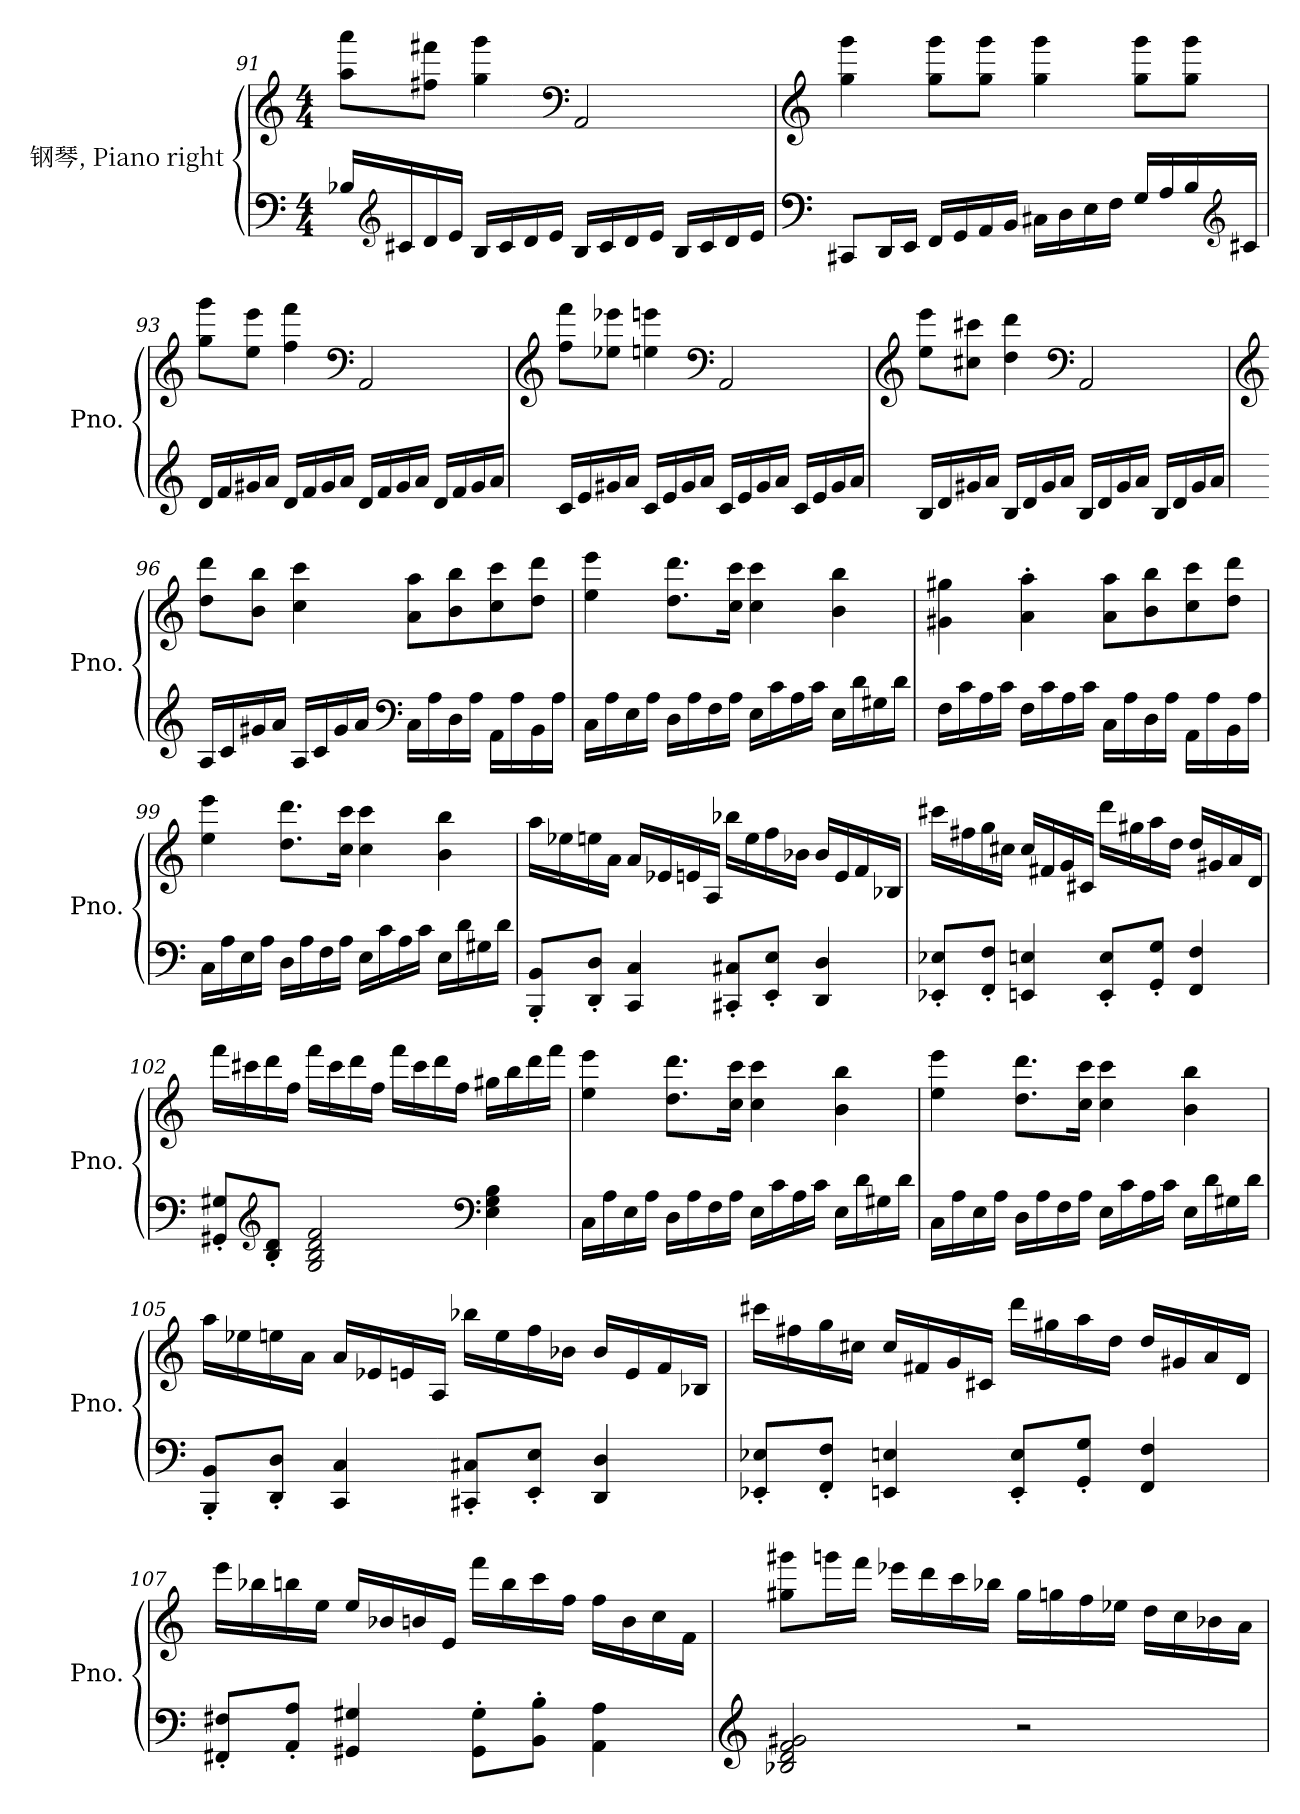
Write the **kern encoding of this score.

**kern	**kern
*part1	*part1
*staff2	*staff1
*I"钢琴, Piano right	*
*I'Pno.	*
!!LO:LB:g=z
*clefF4	*clefG2
*k[]	*k[]
*M4/4	*M4/4
*MM152	*MM152
=91	=91
16B-X/LL	8aa\ 8aaa\L
*clefG2	*
16c#X/	.
*	*MM144
16d/	8ff#X\ 8fff#X\J
16e/JJ	.
*	*MM146
16B-/LL	4gg\ 4ggg\
16c#/	.
16d/	.
16e/JJ	.
*	*clefF4
*	*MM146
16B-/LL	2AA/
16c#/	.
16d/	.
16e/JJ	.
16B-/LL	.
16c#/	.
16d/	.
16e/JJ	.
=92	=92
*clefF4	*clefG2
*	*MM147
8CC#X/L	4gg\ 4ggg\
16DD/L	.
16EE/JJ	.
16FF/LL	8gg\ 8ggg\L
16GG/	.
16AA/	8gg\ 8ggg\J
16BB/JJ	.
16C#X\LL	4gg\ 4ggg\
16D\	.
16E\	.
16F\JJ	.
16G/LL	8gg\ 8ggg\L
16A/	.
16B/	8gg\ 8ggg\J
*clefG2	*
16c#X/JJ	.
!!LO:LB:g=z
=93	=93
*	*MM152
16d/LL	8gg\ 8ggg\L
16f/	.
*	*MM144
16g#X/	8ee\ 8eee\J
16a/JJ	.
*	*MM146
16d/LL	4ff\ 4fff\
16f/	.
16g#/	.
16a/JJ	.
*	*clefF4
*	*MM146
16d/LL	2AA/
16f/	.
16g#/	.
16a/JJ	.
16d/LL	.
16f/	.
16g#/	.
16a/JJ	.
=94	=94
*	*clefG2
*	*MM152
16c/LL	8ff\ 8fff\L
16e/	.
*	*MM144
16g#X/	8ee-X\ 8eee-X\J
16a/JJ	.
*	*MM146
16c/LL	4een\ 4eeen\
16e/	.
16g#/	.
16a/JJ	.
*	*clefF4
*	*MM146
16c/LL	2AA/
16e/	.
16g#/	.
16a/JJ	.
16c/LL	.
16e/	.
16g#/	.
16a/JJ	.
!!LO:PB:g=z
=95	=95
*	*clefG2
*	*MM151
16B/LL	8ee\ 8eee\L
16d/	.
*	*MM141
16g#X/	8cc#X\ 8ccc#X\J
16a/JJ	.
*	*MM144
16B/LL	4dd\ 4ddd\
16d/	.
16g#/	.
16a/JJ	.
*	*clefF4
*	*MM146
16B/LL	2AA/
16d/	.
16g#/	.
16a/JJ	.
16B/LL	.
16d/	.
16g#/	.
16a/JJ	.
=96	=96
*	*clefG2
*	*MM147
16A/LL	8dd\ 8ddd\L
16c/	.
*	*MM135
16g#X/	8b\ 8bb\J
16a/JJ	.
*	*MM141
16A/LL	4cc\ 4ccc\
16c/	.
16g#/	.
16a/JJ	.
*clefF4	*
16C\LL	8a\ 8aa\L
16A\	.
16D\	8b\ 8bb\
16A\JJ	.
16AA\LL	8cc\ 8ccc\
16A\	.
16BB\	8dd\ 8ddd\J
16A\JJ	.
!!LO:LB:g=z
=97	=97
16C\LL	4ee\ 4eee\
16A\	.
16E\	.
16A\JJ	.
*	*MM137
16D\LL	8.dd\ 8.ddd\L
16A\	.
16F\	.
*	*MM135
16A\JJ	16cc\ 16ccc\Jk
16E\LL	4cc\ 4ccc\
16c\	.
16A\	.
16c\JJ	.
16E\LL	4b\ 4bb\
16d\	.
16G#X\	.
16d\JJ	.
=98	=98
*	*MM134
16F\LL	4g#X\ 4gg#X\
16c\	.
16A\	.
16c\JJ	.
16F\LL	4a\' 4aa\'
16c\	.
16A\	.
16c\JJ	.
*	*MM133
16C\LL	8a\ 8aa\L
16A\	.
16D\	8b\ 8bb\
16A\JJ	.
16AA\LL	8cc\ 8ccc\
16A\	.
16BB\	8dd\ 8ddd\J
16A\JJ	.
!!LO:LB:g=z
=99	=99
16C\LL	4ee\ 4eee\
16A\	.
16E\	.
16A\JJ	.
*	*MM131
16D\LL	8.dd\ 8.ddd\L
16A\	.
16F\	.
16A\JJ	16cc\ 16ccc\Jk
16E\LL	4cc\ 4ccc\
16c\	.
16A\	.
16c\JJ	.
16E\LL	4b\ 4bb\
16d\	.
16G#X\	.
16d\JJ	.
=100	=100
*	*MM131
8BBB/' 8BB/'L	16aa\LL
.	16ee-X\
*	*MM138
8DD/' 8D/'J	16een\
.	16a\JJ
*	*MM135
4CC/ 4C/	16a/LL
.	16e-X/
.	16en/
.	16A/JJ
*	*MM133
8CC#X/' 8C#X/'L	16bb-X\LL
.	16ee\
*	*MM138
8EE/' 8E/'J	16ff\
.	16b-X\JJ
*	*MM136
4DD/ 4D/	16b-/LL
.	16e/
.	16f/
.	16B-X/JJ
!!LO:LB:g=z
=101	=101
8EE-X/' 8E-X/'L	16ccc#X\LL
.	16ff#X\
*	*MM140
8FF/' 8F/'J	16gg\
.	16cc#X\JJ
*	*MM135
4EEn/ 4En/	16cc#/LL
.	16f#X/
.	16g/
.	16c#X/JJ
*	*MM137
8EE/' 8E/'L	16ddd\LL
.	16gg#X\
*	*MM143
8GG/' 8G/'J	16aa\
.	16dd\JJ
*	*MM134
4FF/ 4F/	16dd/LL
.	16g#X/
.	16a/
.	16d/JJ
=102	=102
*	*MM137
8GG#X/' 8G#X/'L	16fff\LL
.	16ccc#X\
*clefG2	*
*	*MM129
8B/' 8d/'J	16ddd\
.	16ff\JJ
*	*MM133
2G#/ 2B/ 2d/ 2f/	16fff\LL
.	16ccc#\
.	16ddd\
.	16ff\JJ
.	16fff\LL
.	16ccc#\
.	16ddd\
*	*MM117
.	16ff\JJ
*clefF4	*
*	*MM126
4E\ 4G#\ 4B\	16gg#X\LL
.	16bb\
.	16ddd\
.	16fff\JJ
!!LO:LB:g=z
=103	=103
*	*MM134
16C\LL	4ee\ 4eee\
16A\	.
16E\	.
16A\JJ	.
*	*MM137
16D\LL	8.dd\ 8.ddd\L
16A\	.
16F\	.
*	*MM135
16A\JJ	16cc\ 16ccc\Jk
16E\LL	4cc\ 4ccc\
16c\	.
16A\	.
16c\JJ	.
*	*MM130
16E\LL	4b\ 4bb\
16d\	.
16G#X\	.
16d\JJ	.
=104	=104
*	*MM133
16C\LL	4ee\ 4eee\
16A\	.
16E\	.
16A\JJ	.
*	*MM136
16D\LL	8.dd\ 8.ddd\L
16A\	.
16F\	.
*	*MM135
16A\JJ	16cc\ 16ccc\Jk
*	*MM131
16E\LL	4cc\ 4ccc\
16c\	.
16A\	.
16c\JJ	.
16E\LL	4b\ 4bb\
16d\	.
16G#X\	.
16d\JJ	.
!!LO:LB:g=z
=105	=105
*	*MM131
8BBB/' 8BB/'L	16aa\LL
.	16ee-X\
*	*MM136
8DD/' 8D/'J	16een\
.	16a\JJ
*	*MM134
4CC/ 4C/	16a/LL
.	16e-X/
.	16en/
.	16A/JJ
8CC#X/' 8C#X/'L	16bb-X\LL
.	16ee\
*	*MM138
8EE/' 8E/'J	16ff\
.	16b-X\JJ
*	*MM136
4DD/ 4D/	16b-/LL
.	16e/
.	16f/
.	16B-X/JJ
=106	=106
8EE-X/' 8E-X/'L	16ccc#X\LL
.	16ff#X\
*	*MM140
8FF/' 8F/'J	16gg\
.	16cc#X\JJ
*	*MM136
4EEn/ 4En/	16cc#/LL
.	16f#X/
.	16g/
.	16c#X/JJ
*	*MM138
8EE/' 8E/'L	16ddd\LL
.	16gg#X\
*	*MM144
8GG/' 8G/'J	16aa\
.	16dd\JJ
*	*MM134
4FF/ 4F/	16dd/LL
.	16g#X/
.	16a/
.	16d/JJ
!!LO:PB:g=z
=107	=107
*	*MM138
8FF#X/' 8F#X/'L	16eee\LL
.	16bb-X\
*	*MM143
8AA/' 8A/'J	16bbn\
.	16ee\JJ
*	*MM135
4GG#X/ 4G#X/	16ee/LL
.	16b-X/
.	16bn/
.	16e/JJ
8GG#\' 8G#\'L	16fff\LL
.	16bb\
*	*MM139
8BB\' 8B\'J	16ccc\
.	16ff\JJ
*	*MM134
4AA\ 4A\	16ff\LL
.	16b\
*	*MM121
.	16cc\
.	16f\JJ
=108	=108
*clefG2	*
2B-X/ 2d/ 2f/ 2g#X/	8gg#X\ 8ggg#X\L
.	16gggn\L
.	16fff\JJ
.	16eee-X\LL
.	16ddd\
.	16ccc\
.	16bb-X\JJ
2r	16gg#\LL
.	16ggn\
.	16ff\
.	16ee-X\JJ
.	16dd\LL
.	16cc\
.	16b-X\
.	16a\JJ
=	=
*-	*-
